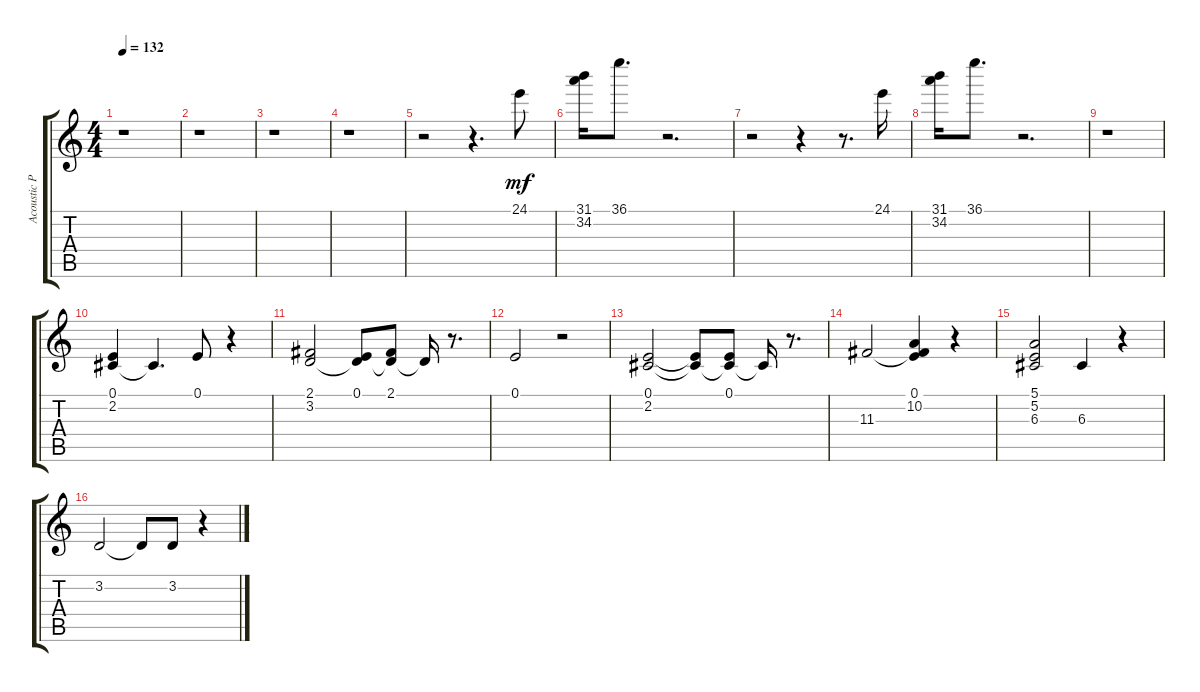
\track ("Acoustic Piano (Staff 1)" "Acoustic P") {instrument acousticgrandpiano}
\staff {score tabs}
\tuning (E4 B3 G3 D3 A2 E2) {hide}
\ts (4 4)
\tempo 132
\clef g2
\ks aminor
r.1{dy mf instrument acousticgrandpiano} |
r.1 |
r.1 |
r.1 |
r.2 r.4{d} 24.1.8 |
(31.1 34.2).16 36.1.8{d} r.2{d} |
r.2 r.4 r.8{d} 24.1.16 |
(31.1 34.2).16 36.1.8{d} r.2{d} |
r.1 |
(0.1 2.2).4 2.2{t}.4{d} 0.1.8 r.4 |
(2.1 3.2).2 (0.1 3.2{t}).8 (2.1 3.2{t}).8 3.2{t}.16 r.8{d} |
0.1.2 r.2 |
(0.1 2.2).2 (0.1{t} 2.2{t}).8 (0.1 2.2{t}).8 2.2{t}.16 r.8{d} |
11.3.2 (0.1 10.2 11.3{t}).4 r.4 |
(5.1 5.2 6.3).2 6.3.4 r.4 |
3.2.2 3.2{t}.8 3.2.8 r.4
